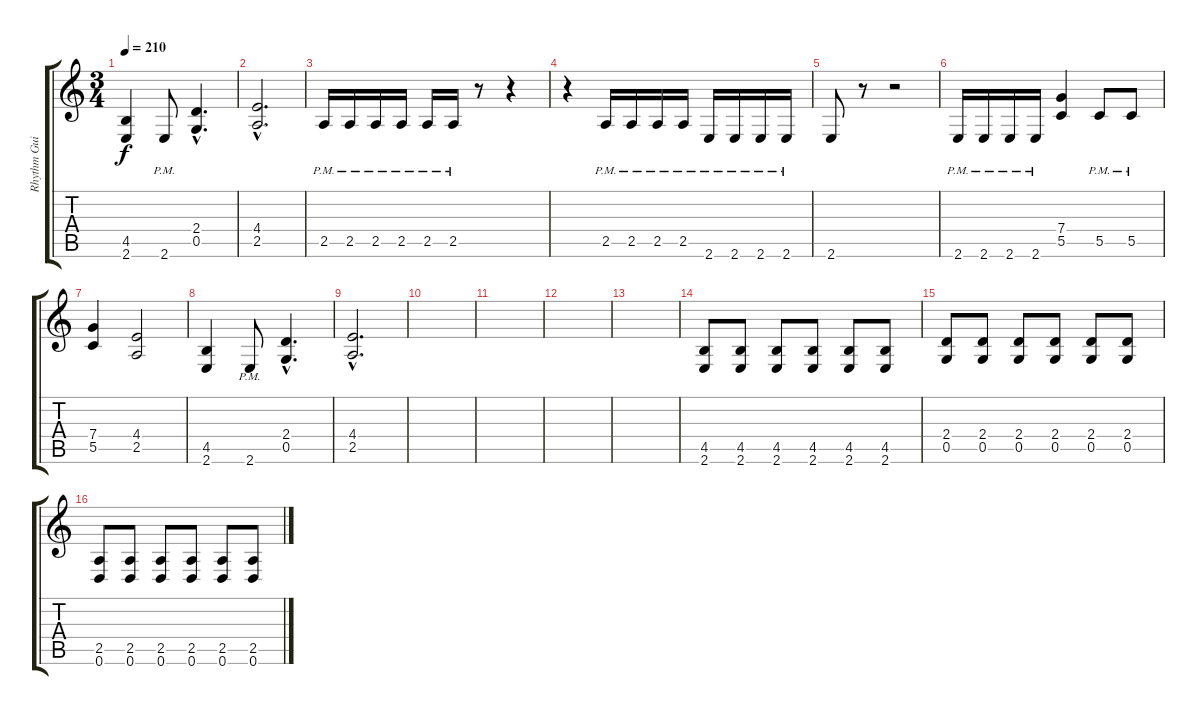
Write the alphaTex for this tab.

\track ("Rhythm Guitar" "Rhythm Gui") {instrument distortionguitar}
\staff {score tabs}
\tuning (D4 A3 F3 C3 G2 D2) {hide}
\ts (3 4)
\tempo 210
\clef g2
\ks c
(4.5 2.6).4{dy f} 2.6{pm}.8 (2.4{hac} 0.5{hac}).4{d} |
(4.4{hac} 2.5{hac}).2{d} |
2.5{pm}.16 2.5{pm}.16 2.5{pm}.16 2.5{pm}.16 2.5{pm}.16 2.5{pm}.16 r.8 r.4 |
r.4 2.5{pm}.16 2.5{pm}.16 2.5{pm}.16 2.5{pm}.16 2.6{pm}.16 2.6{pm}.16 2.6{pm}.16 2.6{pm}.16 |
2.6.8 r.8 r.2 |
2.6{pm}.16 2.6{pm}.16 2.6{pm}.16 2.6{pm}.16 (7.4 5.5).4 5.5{pm}.8 5.5{pm}.8 |
(7.4 5.5).4 (4.4 2.5).2 |
(4.5 2.6).4 2.6{pm}.8 (2.4{hac} 0.5{hac}).4{d} |
(4.4{hac} 2.5{hac}).2{d} |
|
|
|
|
(4.5 2.6).8 (4.5 2.6).8 (4.5 2.6).8 (4.5 2.6).8 (4.5 2.6).8 (4.5 2.6).8 |
(2.4 0.5).8 (2.4 0.5).8 (2.4 0.5).8 (2.4 0.5).8 (2.4 0.5).8 (2.4 0.5).8 |
(2.5 0.6).8 (2.5 0.6).8 (2.5 0.6).8 (2.5 0.6).8 (2.5 0.6).8 (2.5 0.6).8
